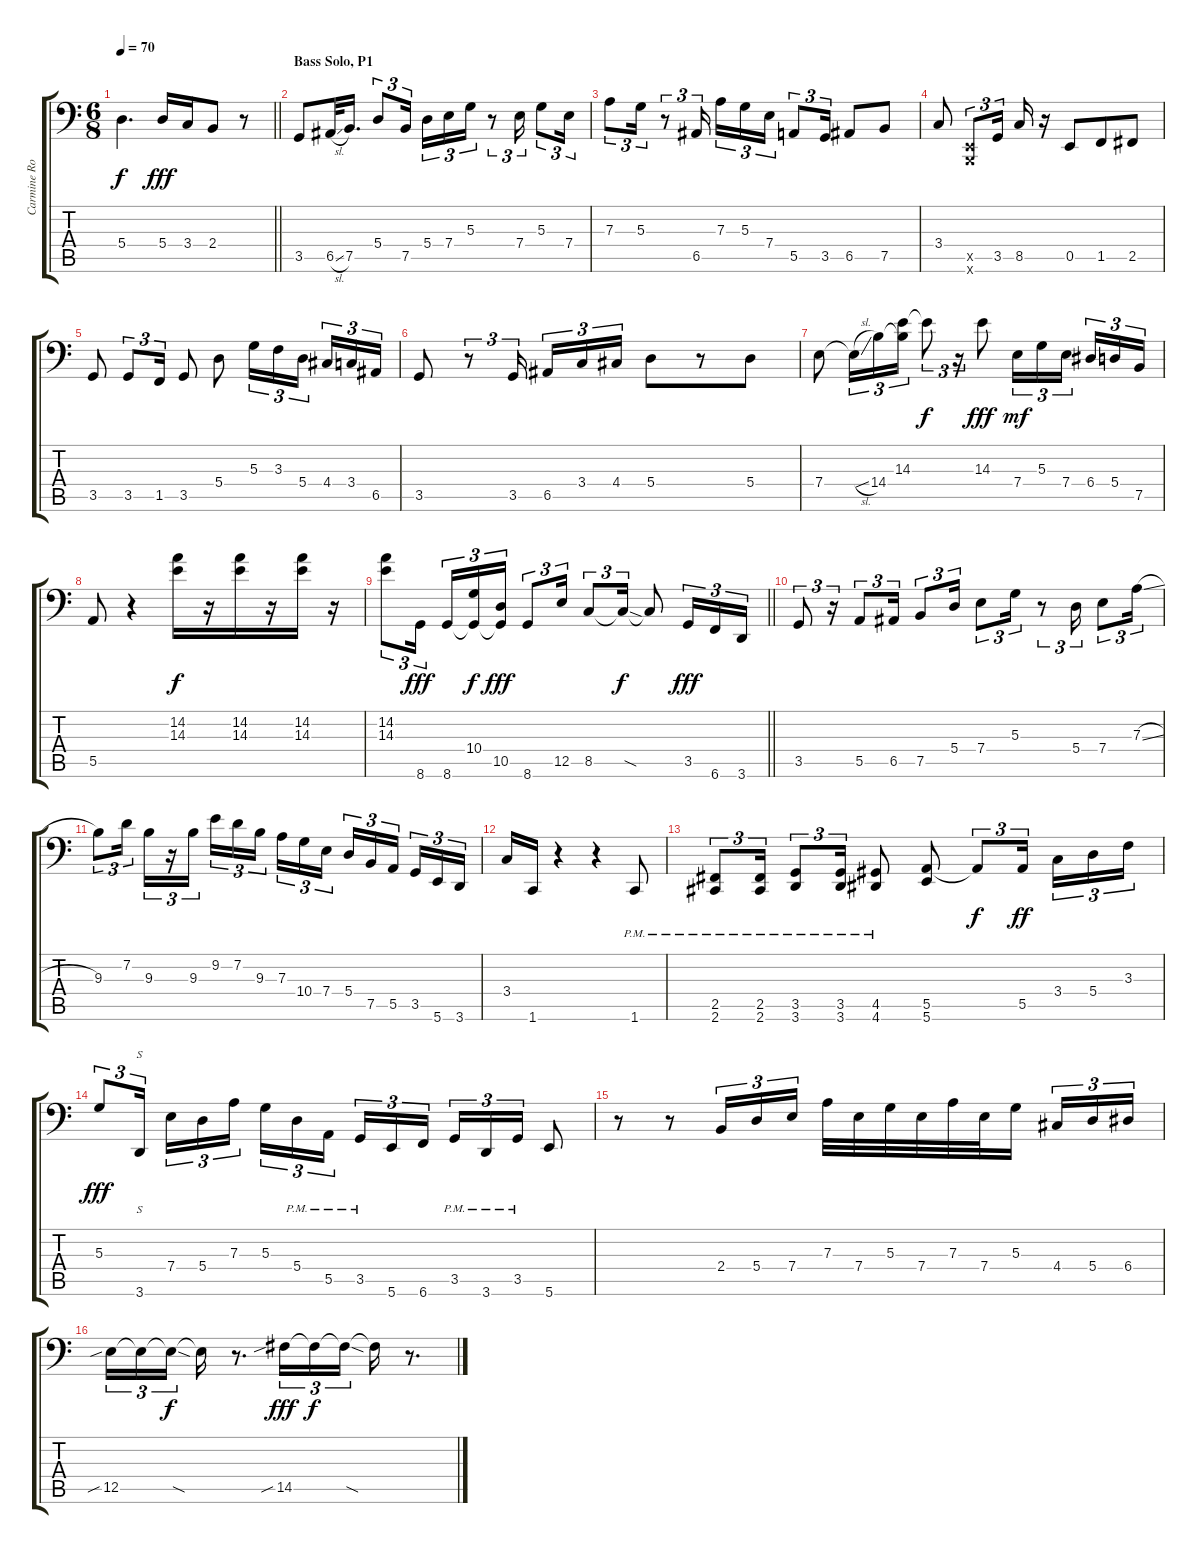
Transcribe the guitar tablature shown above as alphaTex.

\track ("Carmine Rojas" "Carmine Ro") {instrument electricbassfinger}
\staff {score tabs}
\tuning (C3 G2 D2 A1 E1 B0) {hide}
\ts (6 8)
\tempo 70
\clef f4
\barLineRight lightlight
\ks c
5.4.4{d dy f} 5.4.16{dy fff} 3.4.16 2.4.8 r.8 |
\section ("" "Bass Solo, P1")
3.5.8{volume 16} 6.5{sl}.32 7.5.16{d} 5.4.8{tu (3 2)} 7.5.16{tu (3 2)} 5.4.16{tu (3 2)} 7.4.16{tu (3 2)} 5.3.16{tu (3 2)} r.8{tu (3 2)} 7.4.16{tu (3 2)} 5.3.8{tu (3 2)} 7.4.16{tu (3 2)} |
7.3.8{tu (3 2)} 5.3.16{tu (3 2)} r.8{tu (3 2)} 6.5.16{tu (3 2) beam splitsecondary} 7.3.16{tu (3 2)} 5.3.16{tu (3 2)} 7.4.16{tu (3 2)} 5.5.8{tu (3 2)} 3.5.16{tu (3 2)} 6.5.8 7.5.8 |
3.4.8 (0.5{x} 0.6{x}).8{tu (3 2)} 3.5.16{tu (3 2)} 8.5.16 r.16 0.5.8 1.5.8 2.5.8 |
3.5.8 3.5.8{tu (3 2)} 1.5.16{tu (3 2)} 3.5.8 5.4.8 5.3.16{tu (3 2)} 3.3.16{tu (3 2)} 5.4.16{tu (3 2) beam splitsecondary} 4.4.16{tu (3 2)} 3.4.16{tu (3 2)} 6.5.16{tu (3 2)} |
3.5.8 r.8{tu (3 2)} 3.5.16{tu (3 2) beam splitsecondary} 6.5.16{tu (3 2)} 3.4.16{tu (3 2)} 4.4.16{tu (3 2)} 5.4.8 r.8 5.4.8 |
7.4.8 7.4{sl t}.16{tu (3 2)} 14.4.16{tu (3 2)} (14.3 14.4{t}).16{tu (3 2)} 14.3{t}.8{tu (3 2) dy f} r.16{tu (3 2)} 14.3.8{dy fff} 7.4.16{tu (3 2) dy mf} 5.3.16{tu (3 2)} 7.4.16{tu (3 2) beam splitsecondary} 6.4.16{tu (3 2)} 5.4.16{tu (3 2)} 7.5.16{tu (3 2)} |
5.5.8 r.4 (14.2 14.3).16{dy f} r.16 (14.2 14.3).16 r.16 (14.2 14.3).16 r.16 |
\barLineRight lightlight
(14.2 14.3).8{tu (3 2)} 8.6.16{tu (3 2) dy fff beam splitsecondary} 8.6.16{tu (3 2)} (10.4 8.6{t}).16{tu (3 2) dy f} (10.5 8.6{t}).16{tu (3 2) dy fff} 8.6.8{tu (3 2)} 12.5.16{tu (3 2)} 8.5.8{tu (3 2)} 8.5{sod t}.16{tu (3 2) dy f} 8.5{t}.8 3.5.16{tu (3 2) dy fff} 6.6.16{tu (3 2)} 3.6.16{tu (3 2)} |
3.5.8{tu (3 2)} r.16{tu (3 2)} 5.5.8{tu (3 2)} 6.5.16{tu (3 2)} 7.5.8{tu (3 2)} 5.4.16{tu (3 2)} 7.4.8{tu (3 2)} 5.3.16{tu (3 2)} r.8{tu (3 2)} 5.4.16{tu (3 2)} 7.4.8{tu (3 2)} 7.3{sl}.16{tu (3 2)} |
9.3.8{tu (3 2)} 7.2.16{tu (3 2)} 9.3.16{tu (3 2)} r.16{tu (3 2)} 9.3.16{tu (3 2) beam splitsecondary} 9.2.16{tu (3 2)} 7.2.16{tu (3 2)} 9.3.16{tu (3 2)} 7.3.16{tu (3 2)} 10.4.16{tu (3 2)} 7.4.16{tu (3 2) beam splitsecondary} 5.4.16{tu (3 2)} 7.5.16{tu (3 2)} 5.5.16{tu (3 2) beam splitsecondary} 3.5.16{tu (3 2)} 5.6.16{tu (3 2)} 3.6.16{tu (3 2)} |
3.4.16 1.6.16 r.4 r.4{volume 16 instrument slapbass2} 1.6{pm}.8 |
(2.5 2.6{pm}).8{tu (3 2)} (2.5 2.6{pm}).16{tu (3 2)} (3.5 3.6{pm}).8{tu (3 2)} (3.5 3.6{pm}).16{tu (3 2)} (4.5 4.6{pm}).8 (5.5 5.6).8 5.5{t}.8{tu (3 2) dy f} 5.5.16{tu (3 2) dy ff instrument electricbassfinger beam splitsecondary} 3.4.16{tu (3 2)} 5.4.16{tu (3 2)} 3.3.16{tu (3 2)} |
5.3.8{tu (3 2) dy fff} 3.6.16{s tu (3 2) beam splitsecondary} 7.4.16{tu (3 2)} 5.4.16{tu (3 2)} 7.3.16{tu (3 2) beam splitsecondary} 5.3.16{tu (3 2)} 5.4{pm}.16{tu (3 2)} 5.5{pm}.16{tu (3 2)} 3.5{pm}.16{tu (3 2)} 5.6.16{tu (3 2)} 6.6.16{tu (3 2) beam splitsecondary} 3.5{pm}.16{tu (3 2)} 3.6{pm}.16{tu (3 2)} 3.5{pm}.16{tu (3 2)} 5.6.8 |
r.8 r.8 2.4.16{tu (3 2)} 5.4.16{tu (3 2)} 7.4.16{tu (3 2)} 7.3.32 7.4.32 5.3.32 7.4.32 7.3.32 7.4.32 5.3.16{beam splitsecondary} 4.4.16{tu (3 2)} 5.4.16{tu (3 2)} 6.4.16{tu (3 2)} |
12.5{sib}.16{tu (3 2)} 12.5{t}.16{tu (3 2)} 12.5{sod t}.16{tu (3 2) dy f beam splitsecondary} 12.5{t}.16 r.8{d} 14.5{sib}.16{tu (3 2) dy fff} 14.5{t}.16{tu (3 2) dy f} 14.5{sod t}.16{tu (3 2) beam splitsecondary} 14.5{t}.16 r.8{d}
